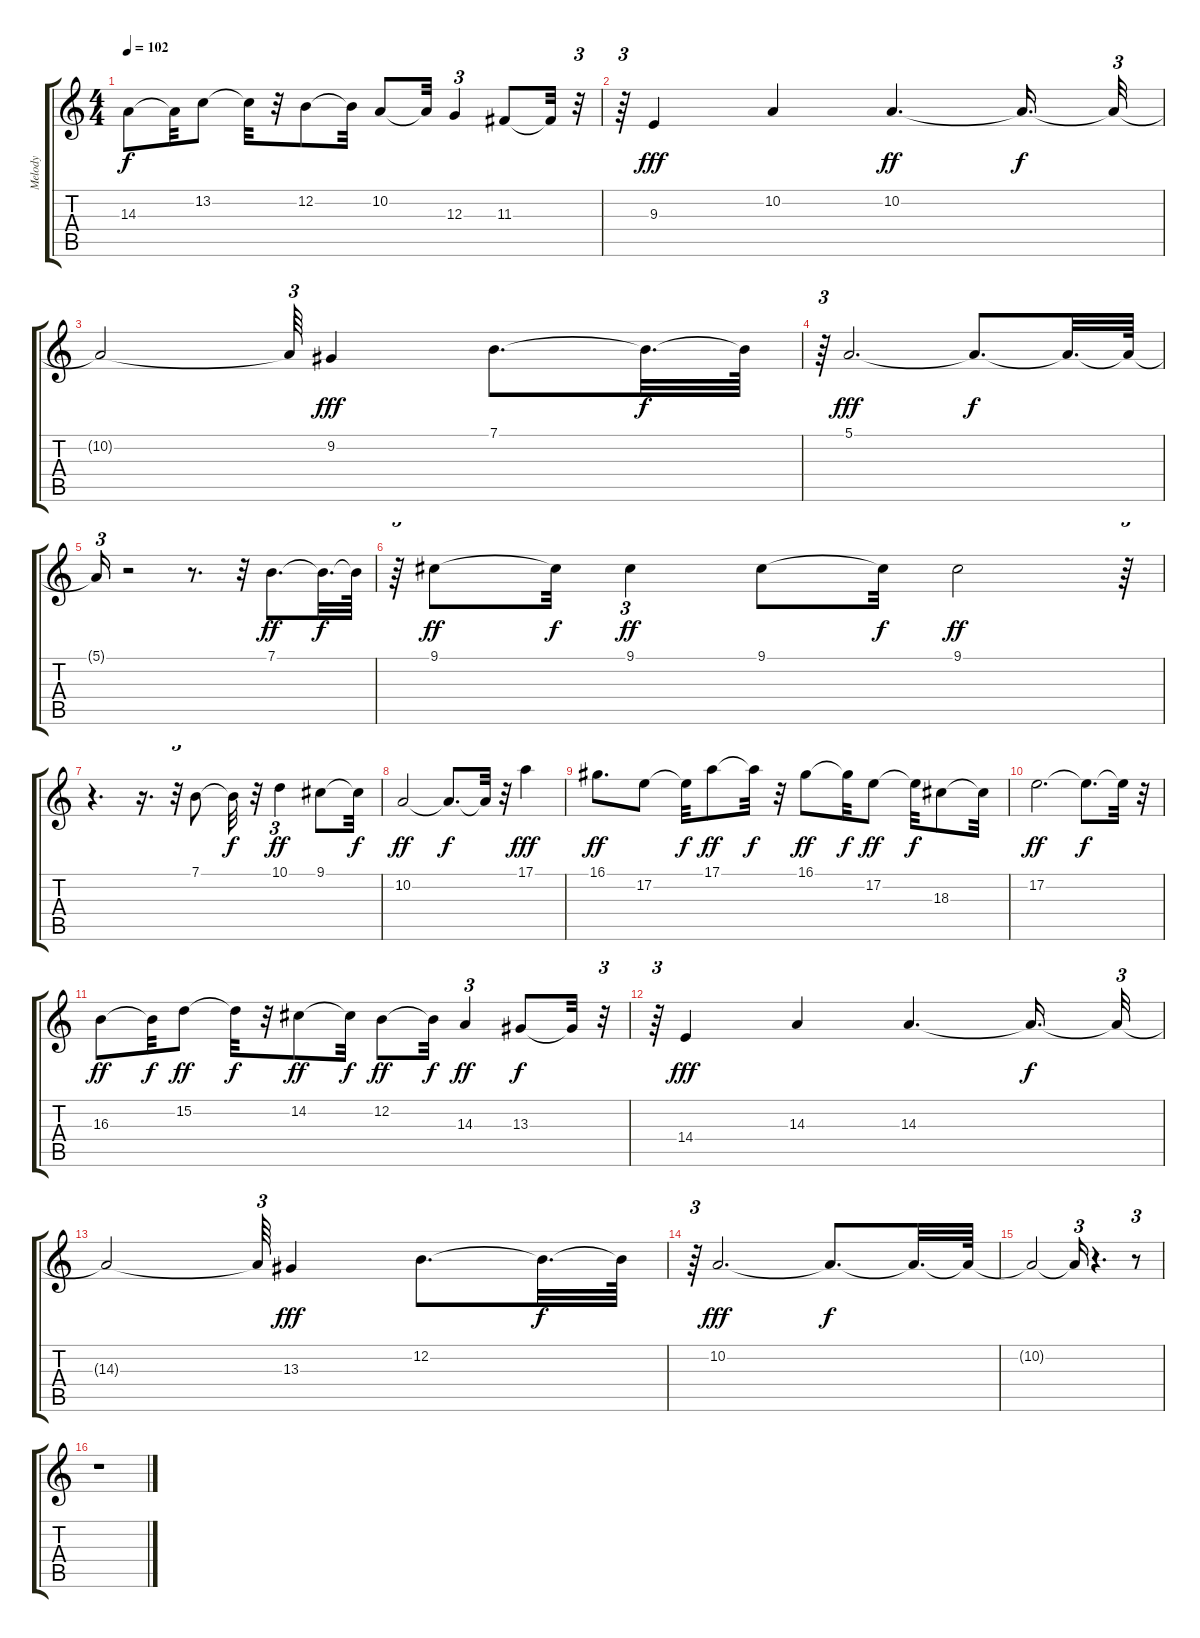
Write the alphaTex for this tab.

\track ("Melody  " "Melody  ") {instrument lead3calliope}
\staff {score tabs}
\tuning (E4 B3 G3 D3 A2 E2) {hide}
\ts (4 4)
\tempo 102
\clef g2
\ks c
14.3.8{dy f} 14.3{t}.32 13.2.8 13.2{t}.32 r.32 12.2.8 12.2{t}.32 10.2.8 10.2{t}.32 12.3.4{tu (3 2)} 11.3.8 11.3{t}.32 r.32{tu (3 2)} |
r.64{tu (3 2)} 9.3.4{dy fff} 10.2.4 10.2.4{d dy ff} 10.2{t}.16{d dy f} 10.2{t}.32{tu (3 2)} |
10.2{t}.2 10.2{t}.64{tu (3 2)} 9.2.4{dy fff} 7.1.8{d} 7.1{t}.32{d dy f} 7.1{t}.64 |
r.64{tu (3 2)} 5.1.2{d dy fff} 5.1{t}.8{d dy f} 5.1{t}.32{d} 5.1{t}.64 |
5.1{t}.16{tu (3 2)} r.2 r.8{d} r.32 7.1.8{d dy ff} 7.1{t}.32{d dy f} 7.1{t}.64 |
r.64{tu (3 2)} 9.1.8{dy ff} 9.1{t}.32{dy f} 9.1.4{tu (3 2) dy ff} 9.1.8 9.1{t}.32{dy f} 9.1.2{dy ff} r.64{tu (3 2)} |
r.4{d} r.16{d} r.32{tu (3 2)} 7.1.8 7.1{t}.32{dy f} r.32 10.1.4{tu (3 2) dy ff} 9.1.8 9.1{t}.32{dy f} |
10.2.2{dy ff} 10.2{t}.8{d dy f} 10.2{t}.32 r.32 17.1.4{dy fff} |
16.1.8{d dy ff} 17.2.8 17.2{t}.32{dy f} 17.1.8{dy ff} 17.1{t}.32{dy f} r.32 16.1.8{dy ff} 16.1{t}.32{dy f} 17.2.8{dy ff} 17.2{t}.32{dy f} 18.3.8 18.3{t}.32 |
17.2.2{d dy ff} 17.2{t}.8{d dy f} 17.2{t}.32 r.32 |
16.3.8{dy ff} 16.3{t}.32{dy f} 15.2.8{dy ff} 15.2{t}.32{dy f} r.32 14.2.8{dy ff} 14.2{t}.32{dy f} 12.2.8{dy ff} 12.2{t}.32{dy f} 14.3.4{tu (3 2) dy ff} 13.3.8{dy f} 13.3{t}.32 r.32{tu (3 2)} |
r.64{tu (3 2)} 14.4.4{dy fff} 14.3.4 14.3.4{d} 14.3{t}.16{d dy f} 14.3{t}.32{tu (3 2)} |
14.3{t}.2 14.3{t}.64{tu (3 2)} 13.3.4{dy fff} 12.2.8{d} 12.2{t}.32{d dy f} 12.2{t}.64 |
r.64{tu (3 2)} 10.2.2{d dy fff} 10.2{t}.8{d dy f} 10.2{t}.32{d} 10.2{t}.64 |
10.2{t}.2 10.2{t}.16{tu (3 2)} r.4{d} r.8{tu (3 2)} |
r.1
